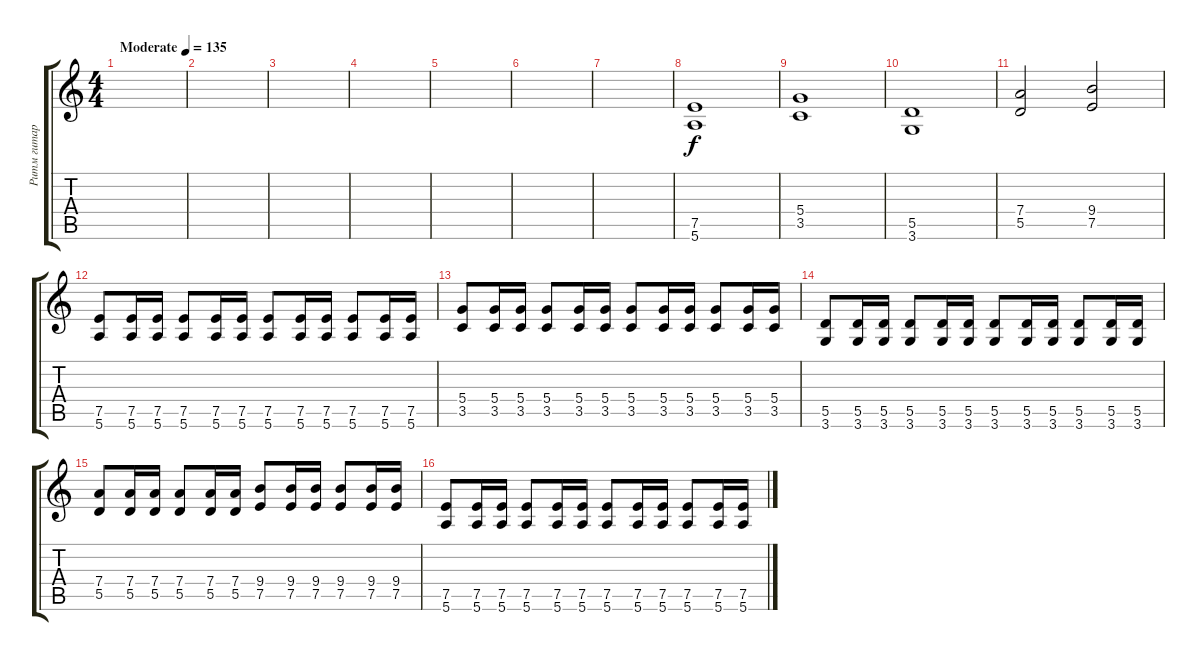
\track ("Ритм гитара (примочка)" "Ритм гитар") {instrument overdrivenguitar}
\staff {score tabs}
\tuning (E4 B3 G3 D3 A2 E2) {hide}
\ts (4 4)
\tempo (135 "Moderate")
\clef g2
\ks c
|
|
|
|
|
|
|
(7.5 5.6).1 |
(5.4 3.5).1 |
(5.5 3.6).1 |
(7.4 5.5).2 (9.4 7.5).2 |
(7.5 5.6).8 (7.5 5.6).16 (7.5 5.6).16 (7.5 5.6).8 (7.5 5.6).16 (7.5 5.6).16 (7.5 5.6).8 (7.5 5.6).16 (7.5 5.6).16 (7.5 5.6).8 (7.5 5.6).16 (7.5 5.6).16 |
(5.4 3.5).8 (5.4 3.5).16 (5.4 3.5).16 (5.4 3.5).8 (5.4 3.5).16 (5.4 3.5).16 (5.4 3.5).8 (5.4 3.5).16 (5.4 3.5).16 (5.4 3.5).8 (5.4 3.5).16 (5.4 3.5).16 |
(5.5 3.6).8 (5.5 3.6).16 (5.5 3.6).16 (5.5 3.6).8 (5.5 3.6).16 (5.5 3.6).16 (5.5 3.6).8 (5.5 3.6).16 (5.5 3.6).16 (5.5 3.6).8 (5.5 3.6).16 (5.5 3.6).16 |
(7.4 5.5).8 (7.4 5.5).16 (7.4 5.5).16 (7.4 5.5).8 (7.4 5.5).16 (7.4 5.5).16 (9.4 7.5).8 (9.4 7.5).16 (9.4 7.5).16 (9.4 7.5).8 (9.4 7.5).16 (9.4 7.5).16 |
(7.5 5.6).8 (7.5 5.6).16 (7.5 5.6).16 (7.5 5.6).8 (7.5 5.6).16 (7.5 5.6).16 (7.5 5.6).8 (7.5 5.6).16 (7.5 5.6).16 (7.5 5.6).8 (7.5 5.6).16 (7.5 5.6).16
